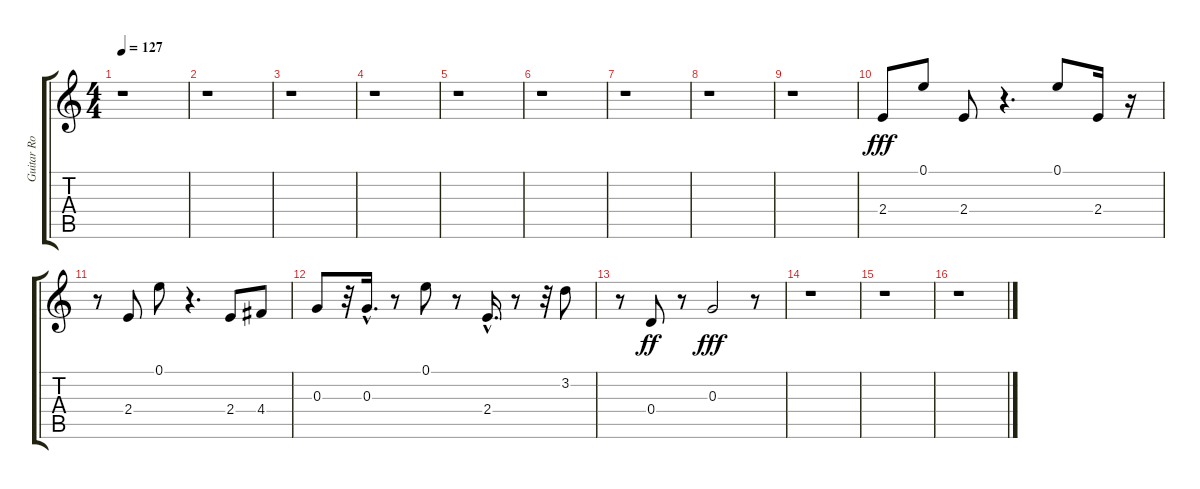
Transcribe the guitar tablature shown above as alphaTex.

\track (" Guitar Rock" " Guitar Ro") {instrument overdrivenguitar}
\staff {score tabs}
\tuning (E4 B3 G3 D3 A2 E2) {hide}
\ts (4 4)
\tempo 127
\clef g2
\ks c
r.1{dy fff instrument overdrivenguitar} |
r.1 |
r.1 |
r.1 |
r.1 |
r.1 |
r.1 |
r.1 |
r.1 |
2.4.8{balance 8} 0.1.8 2.4.8 r.4{d} 0.1.8 2.4.16 r.16 |
r.8 2.4.8 0.1.8 r.4{d} 2.4.8 4.4.8 |
0.3.8 r.32 0.3{hac}.16{d} r.8 0.1.8 r.8 2.4{hac}.16{d} r.8 r.32 3.2.8 |
r.8 0.4.8{dy ff} r.8 0.3.2{dy fff} r.8 |
r.1 |
r.1 |
r.1
